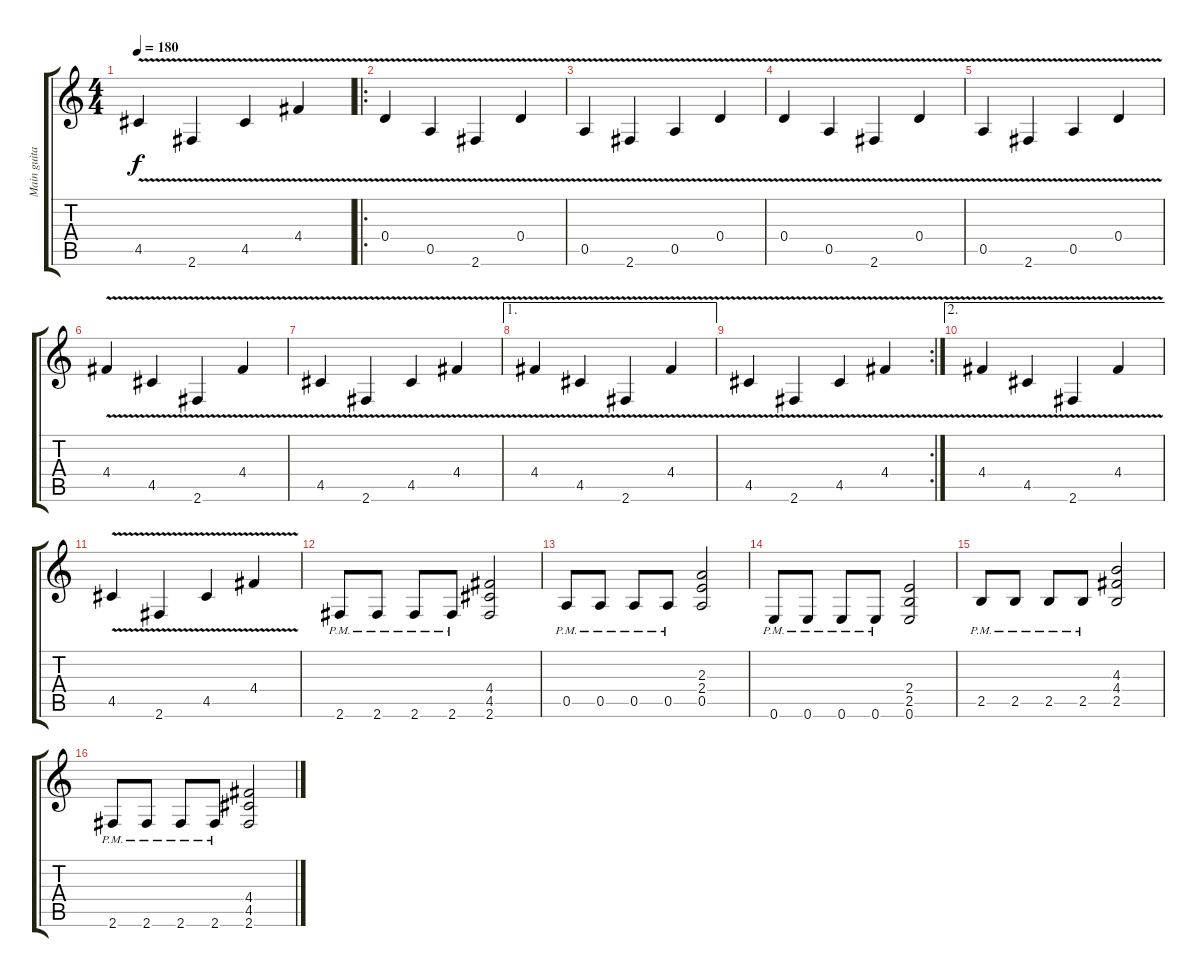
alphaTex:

\track ("Main guitar" "Main guita") {instrument distortionguitar}
\staff {score tabs}
\tuning (E4 B3 G3 D3 A2 E2) {hide}
\ts (4 4)
\tempo 180
\clef g2
\ks c
4.5{v}.4{dy f} 2.6{v}.4 4.5{v}.4 4.4{v}.4 |
\ro
0.4{v}.4{volume 13 balance 16 instrument electricguitarjazz} 0.5{v}.4 2.6{v}.4 0.4{v}.4 |
0.5{v}.4 2.6{v}.4 0.5{v}.4 0.4{v}.4 |
0.4{v}.4 0.5{v}.4 2.6{v}.4 0.4{v}.4 |
0.5{v}.4 2.6{v}.4 0.5{v}.4 0.4{v}.4 |
4.4{v}.4 4.5{v}.4 2.6{v}.4 4.4{v}.4 |
4.5{v}.4 2.6{v}.4 4.5{v}.4 4.4{v}.4 |
\ae 1
4.4{v}.4 4.5{v}.4 2.6{v}.4 4.4{v}.4 |
\rc 2
4.5{v}.4 2.6{v}.4 4.5{v}.4 4.4{v}.4 |
\ae 2
4.4{v}.4 4.5{v}.4 2.6{v}.4 4.4{v}.4 |
4.5{v}.4 2.6{v}.4 4.5{v}.4 4.4{v}.4 |
2.6{pm}.8{volume 13 balance 16 instrument distortionguitar} 2.6{pm}.8 2.6{pm}.8 2.6{pm}.8 (4.4 4.5 2.6).2 |
0.5{pm}.8 0.5{pm}.8 0.5{pm}.8 0.5{pm}.8 (2.3 2.4 0.5).2 |
0.6{pm}.8 0.6{pm}.8 0.6{pm}.8 0.6{pm}.8 (2.4 2.5 0.6).2 |
2.5{pm}.8 2.5{pm}.8 2.5{pm}.8 2.5{pm}.8 (4.3 4.4 2.5).2 |
2.6{pm}.8 2.6{pm}.8 2.6{pm}.8 2.6{pm}.8 (4.4 4.5 2.6).2
